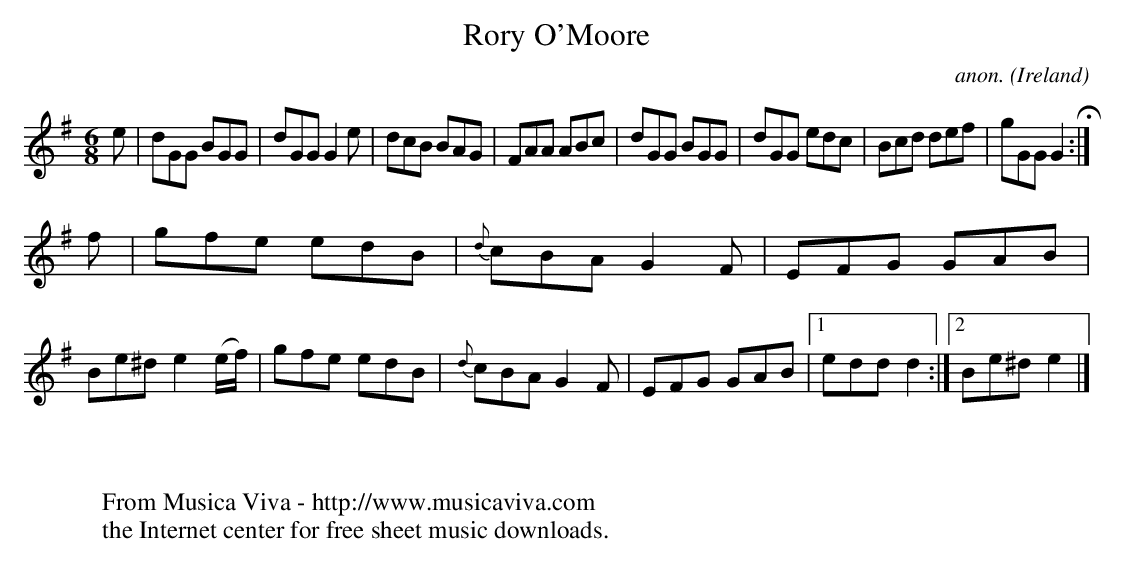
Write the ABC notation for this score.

X:1
T:Rory O'Moore
C:anon.
O:Ireland
M:6/8
L:1/8
K:Em
e|dGG BGG|dGG G2e|dcB BAG|FAA ABc|dGG BGG|dGG edc|Bcd def|gGG G2 H:|
f|gfe edB|{d}cBA G2F|EFG GAB|Be^d e2(e/f/)|gfe edB|{d}cBA G2F|EFG GAB|[1 edd d2:|[2Be^d e2|]
W:
W:
W: From Musica Viva - http://www.musicaviva.com
W: the Internet center for free sheet music downloads.
